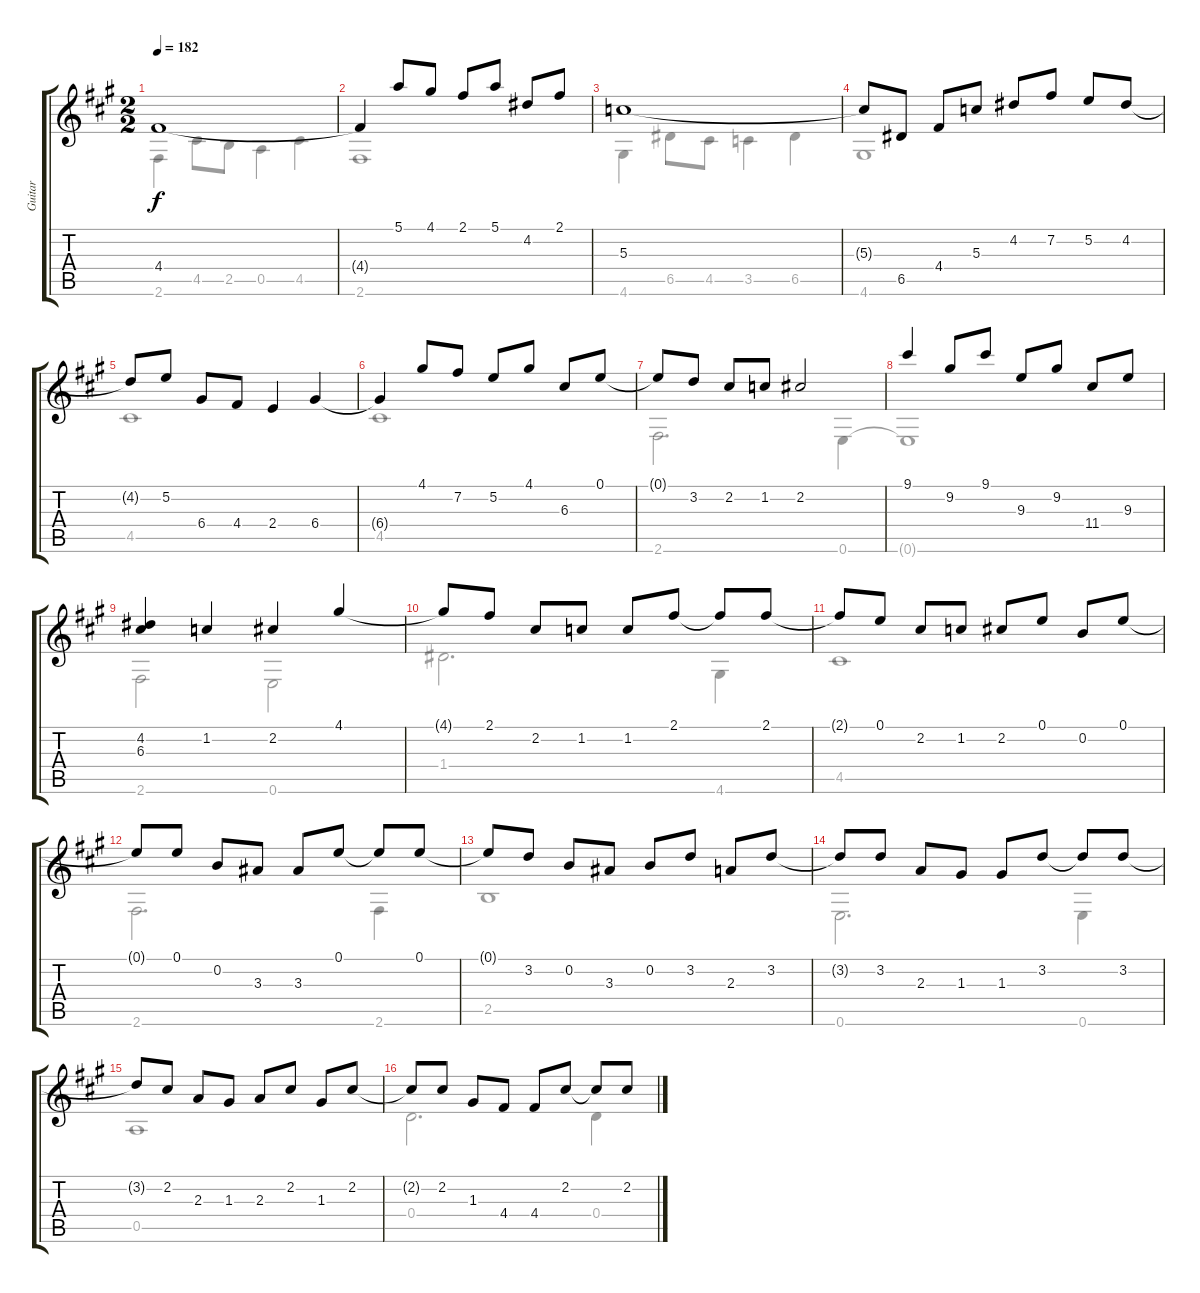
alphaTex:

\track ("Guitar" "Guitar") {instrument acousticguitarnylon}
\staff {score tabs}
\tuning (E4 B3 G3 D3 A2 E2) {hide}
\voice
\ts (2 2)
\tempo 182
\clef g2
\ks a
4.4.1{dy f} |
4.4{t}.4 5.1.8 4.1.8 2.1.8 5.1.8 4.2.8 2.1.8 |
5.3.1 |
5.3{t}.8 6.5.8 4.4.8 5.3.8 4.2.8 7.2.8 5.2.8 4.2.8 |
4.2{t}.8 5.2.8 6.4.8 4.4.8 2.4.4 6.4.4 |
6.4{t}.4 4.1.8 7.2.8 5.2.8 4.1.8 6.3.8 0.1.8 |
0.1{t}.8 3.2.8 2.2.8 1.2.8 2.2.2 |
9.1.4 9.2.8 9.1.8 9.3.8 9.2.8 11.4.8 9.3.8 |
(4.2 6.3).4 1.2.4 2.2.4 4.1.4 |
4.1{t}.8 2.1.8 2.2.8 1.2.8 1.2.8 2.1.8 2.1{t}.8 2.1.8 |
2.1{t}.8 0.1.8 2.2.8 1.2.8 2.2.8 0.1.8 0.2.8 0.1.8 |
0.1{t}.8 0.1.8 0.2.8 3.3.8 3.3.8 0.1.8 0.1{t}.8 0.1.8 |
0.1{t}.8 3.2.8 0.2.8 3.3.8 0.2.8 3.2.8 2.3.8 3.2.8 |
3.2{t}.8 3.2.8 2.3.8 1.3.8 1.3.8 3.2.8 3.2{t}.8 3.2.8 |
3.2{t}.8 2.2.8 2.3.8 1.3.8 2.3.8 2.2.8 1.3.8 2.2.8 |
2.2{t}.8 2.2.8 1.3.8 4.4.8 4.4.8 2.2.8 2.2{t}.8 2.2.8
\voice
\clef g2
\ottava regular
\simile none
\ks a
2.6{t}.4{dy f} 4.5.8 2.5.8 0.5.4 4.5.4 |
2.6.1 |
4.6.4 6.5.8 4.5.8 3.5.4 6.5.4 |
4.6.1 |
4.5.1 |
4.5.1 |
2.6.2{d} 0.6.4 |
0.6{t}.1 |
2.6.2 0.6.2 |
1.4.2{d} 4.6.4 |
4.5.1 |
2.6.2{d} 2.6.4 |
2.5.1 |
0.6.2{d} 0.6.4 |
0.5.1 |
0.4.2{d} 0.4.4
